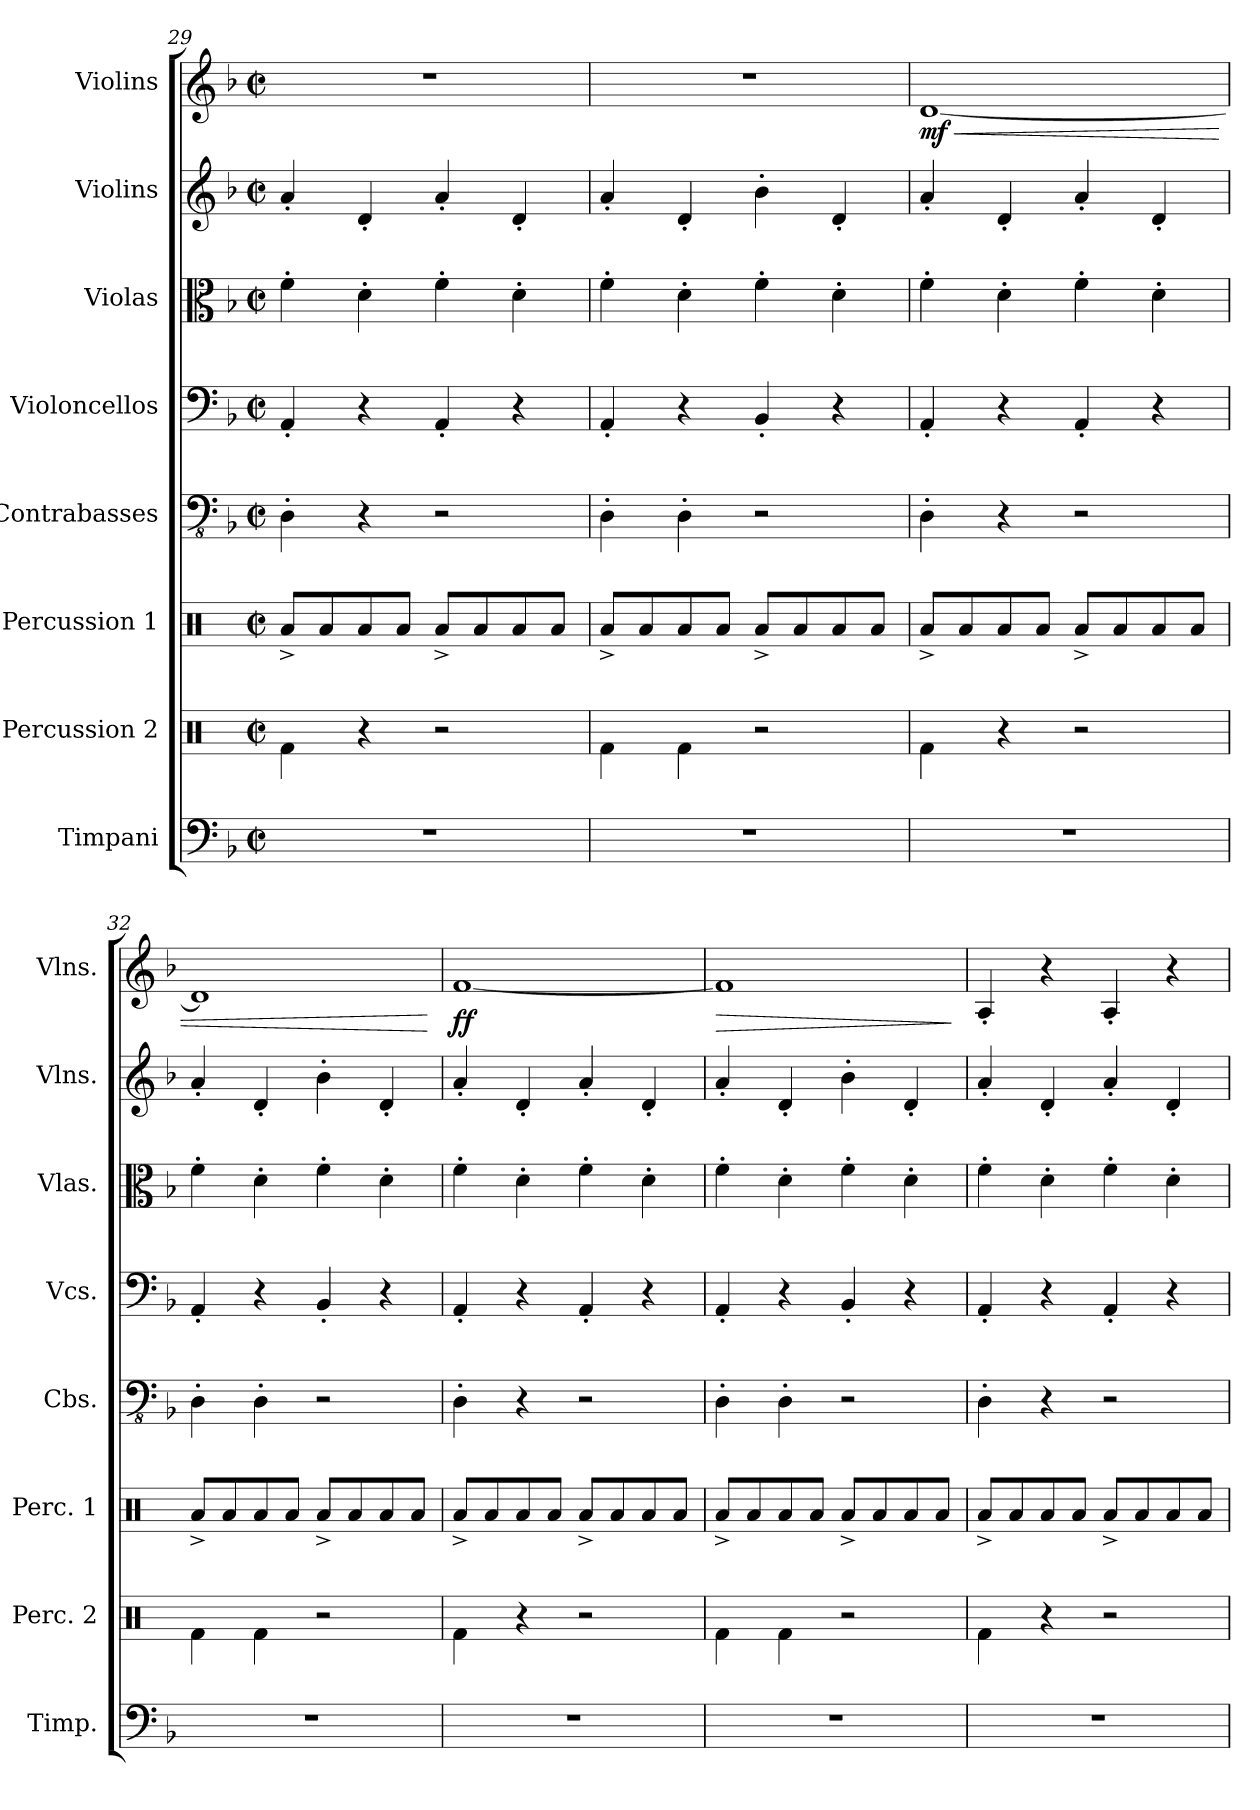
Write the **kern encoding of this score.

**kern	**kern	**kern	**kern	**kern	**kern	**kern	**kern	**dynam
*part8	*part7	*part6	*part5	*part4	*part3	*part2	*part1	*part1
*staff8	*staff7	*staff6	*staff5	*staff4	*staff3	*staff2	*staff1	*staff1
*I"Timpani	*I"Percussion 2	*I"Percussion 1	*I"Contrabasses	*I"Violoncellos	*I"Violas	*I"Violins	*I"Violins	*
*I'Timp.	*I'Perc. 2	*I'Perc. 1	*I'Cbs.	*I'Vcs.	*I'Vlas.	*I'Vlns.	*I'Vlns.	*
*clefF4	*clefX	*clefX	*clefFv4	*clefF4	*clefC3	*clefG2	*clefG2	*
*k[b-]	*k[]	*k[]	*k[b-]	*k[b-]	*k[b-]	*k[b-]	*k[b-]	*
*M2/2	*M2/2	*M2/2	*M2/2	*M2/2	*M2/2	*M2/2	*M2/2	*
*met(c|)	*met(c|)	*met(c|)	*met(c|)	*met(c|)	*met(c|)	*met(c|)	*met(c|)	*
=29	=29	=29	=29	=29	=29	=29	=29	=29
1r	4Rf\	8Ra^/L	4DD'\	4AA'/	4f'\	4a'/	1r	.
.	.	8Ra/	.	.	.	.	.	.
.	4r	8Ra/	4r	4r	4d'\	4d'/	.	.
.	.	8Ra/J	.	.	.	.	.	.
.	2r	8Ra^/L	2r	4AA'/	4f'\	4a'/	.	.
.	.	8Ra/	.	.	.	.	.	.
.	.	8Ra/	.	4r	4d'\	4d'/	.	.
.	.	8Ra/J	.	.	.	.	.	.
!!LO:PB:g=z
=30	=30	=30	=30	=30	=30	=30	=30	=30
1r	4Rf\	8Ra^/L	4DD'\	4AA'/	4f'\	4a'/	1r	.
.	.	8Ra/	.	.	.	.	.	.
.	4Rf\	8Ra/	4DD'\	4r	4d'\	4d'/	.	.
.	.	8Ra/J	.	.	.	.	.	.
.	2r	8Ra^/L	2r	4BB-'/	4f'\	4b-'\	.	.
.	.	8Ra/	.	.	.	.	.	.
.	.	8Ra/	.	4r	4d'\	4d'/	.	.
.	.	8Ra/J	.	.	.	.	.	.
=31	=31	=31	=31	=31	=31	=31	=31	=31
!	!	!	!	!	!	!	!	!LO:HP:b
!	!	!	!	!	!	!	!	!LO:DY:n=1:b
1r	4Rf\	8Ra^/L	4DD'\	4AA'/	4f'\	4a'/	[1d	< mf
.	.	8Ra/	.	.	.	.	.	.
.	4r	8Ra/	4r	4r	4d'\	4d'/	.	.
.	.	8Ra/J	.	.	.	.	.	.
.	2r	8Ra^/L	2r	4AA'/	4f'\	4a'/	.	.
.	.	8Ra/	.	.	.	.	.	.
.	.	8Ra/	.	4r	4d'\	4d'/	.	.
.	.	8Ra/J	.	.	.	.	.	.
=32	=32	=32	=32	=32	=32	=32	=32	=32
1r	4Rf\	8Ra^/L	4DD'\	4AA'/	4f'\	4a'/	1d]	.
.	.	8Ra/	.	.	.	.	.	.
.	4Rf\	8Ra/	4DD'\	4r	4d'\	4d'/	.	.
.	.	8Ra/J	.	.	.	.	.	.
.	2r	8Ra^/L	2r	4BB-'/	4f'\	4b-'\	.	.
.	.	8Ra/	.	.	.	.	.	.
.	.	8Ra/	.	4r	4d'\	4d'/	.	.
.	.	8Ra/J	.	.	.	.	.	.
.	.	.	.	.	.	.	.	[
=33	=33	=33	=33	=33	=33	=33	=33	=33
!	!	!	!	!	!	!	!	!LO:DY:b
1r	4Rf\	8Ra^/L	4DD'\	4AA'/	4f'\	4a'/	[1f	ff
.	.	8Ra/	.	.	.	.	.	.
.	4r	8Ra/	4r	4r	4d'\	4d'/	.	.
.	.	8Ra/J	.	.	.	.	.	.
.	2r	8Ra^/L	2r	4AA'/	4f'\	4a'/	.	.
.	.	8Ra/	.	.	.	.	.	.
.	.	8Ra/	.	4r	4d'\	4d'/	.	.
.	.	8Ra/J	.	.	.	.	.	.
=34	=34	=34	=34	=34	=34	=34	=34	=34
!	!	!	!	!	!	!	!	!LO:HP:b
1r	4Rf\	8Ra^/L	4DD'\	4AA'/	4f'\	4a'/	1f]	>
.	.	8Ra/	.	.	.	.	.	.
.	4Rf\	8Ra/	4DD'\	4r	4d'\	4d'/	.	.
.	.	8Ra/J	.	.	.	.	.	.
.	2r	8Ra^/L	2r	4BB-'/	4f'\	4b-'\	.	.
.	.	8Ra/	.	.	.	.	.	.
.	.	8Ra/	.	4r	4d'\	4d'/	.	.
.	.	8Ra/J	.	.	.	.	.	.
.	.	.	.	.	.	.	.	]
=35	=35	=35	=35	=35	=35	=35	=35	=35
1r	4Rf\	8Ra^/L	4DD'\	4AA'/	4f'\	4a'/	4A'/	.
.	.	8Ra/	.	.	.	.	.	.
.	4r	8Ra/	4r	4r	4d'\	4d'/	4r	.
.	.	8Ra/J	.	.	.	.	.	.
.	2r	8Ra^/L	2r	4AA'/	4f'\	4a'/	4A'/	.
.	.	8Ra/	.	.	.	.	.	.
.	.	8Ra/	.	4r	4d'\	4d'/	4r	.
.	.	8Ra/J	.	.	.	.	.	.
=	=	=	=	=	=	=	=	=
*-	*-	*-	*-	*-	*-	*-	*-	*-
